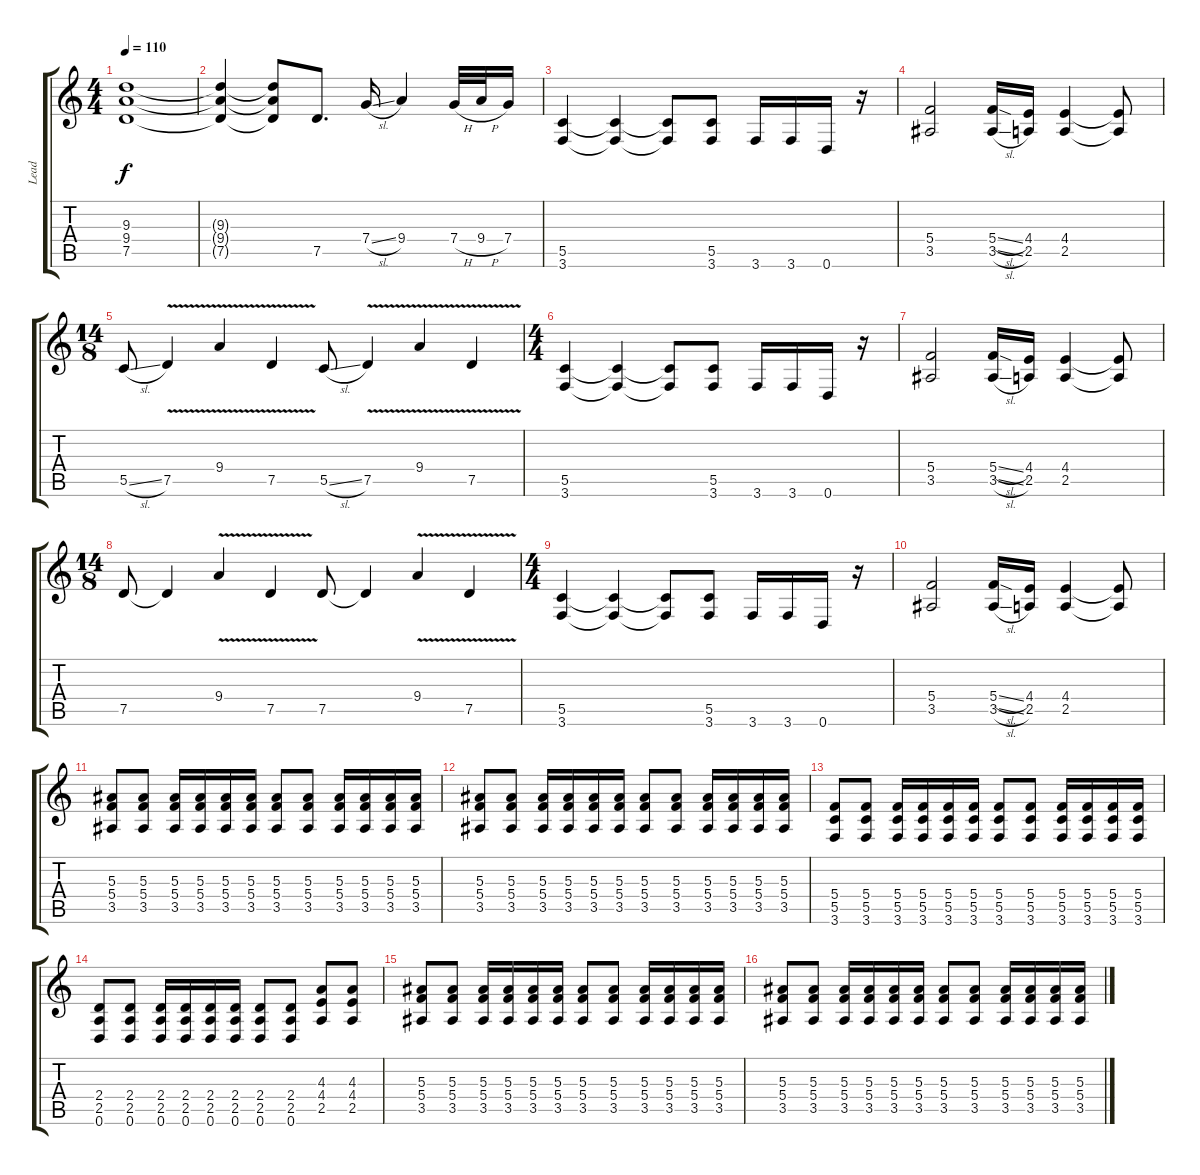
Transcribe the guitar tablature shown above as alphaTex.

\track ("Lead" "Lead") {instrument distortionguitar}
\staff {score tabs}
\tuning (D4 A3 F3 C3 G2 D2) {hide}
\ts (4 4)
\tempo 110
\clef g2
\ks c
(9.3 9.4 7.5).1{dy f} |
(9.3{t} 9.4{t} 7.5{t}).4 (9.3{t} 9.4{t} 7.5{t}).8 7.5.8{d} 7.4{sl}.16 9.4.4 7.4{h}.32 9.4{h}.32 7.4.16 |
(5.5 3.6).4 (5.5{t} 3.6{t}).4 (5.5{t} 3.6{t}).8 (5.5 3.6).8 3.6.16 3.6.16 0.6.16 r.16 |
(5.4 3.5).2 (5.4{sl} 3.5{sl}).16 (4.4 2.5).16 (4.4 2.5).4 (4.4{t} 2.5{t}).8 |
\ts (14 8)
5.5{sl}.8 7.5{v}.4 9.4{v}.4 7.5{v}.4 5.5{sl}.8 7.5{v}.4 9.4{v}.4 7.5{v}.4 |
\ts (4 4)
(5.5 3.6).4 (5.5{t} 3.6{t}).4 (5.5{t} 3.6{t}).8 (5.5 3.6).8 3.6.16 3.6.16 0.6.16 r.16 |
(5.4 3.5).2 (5.4{sl} 3.5{sl}).16 (4.4 2.5).16 (4.4 2.5).4 (4.4{t} 2.5{t}).8 |
\ts (14 8)
7.5.8 7.5{t}.4 9.4{v}.4 7.5{v}.4 7.5.8 7.5{t}.4 9.4{v}.4 7.5{v}.4 |
\ts (4 4)
(5.5 3.6).4 (5.5{t} 3.6{t}).4 (5.5{t} 3.6{t}).8 (5.5 3.6).8 3.6.16 3.6.16 0.6.16 r.16 |
(5.4 3.5).2 (5.4{sl} 3.5{sl}).16 (4.4 2.5).16 (4.4 2.5).4 (4.4{t} 2.5{t}).8 |
(5.3 5.4 3.5).8 (5.3 5.4 3.5).8 (5.3 5.4 3.5).16 (5.3 5.4 3.5).16 (5.3 5.4 3.5).16 (5.3 5.4 3.5).16 (5.3 5.4 3.5).8 (5.3 5.4 3.5).8 (5.3 5.4 3.5).16 (5.3 5.4 3.5).16 (5.3 5.4 3.5).16 (5.3 5.4 3.5).16 |
(5.3 5.4 3.5).8 (5.3 5.4 3.5).8 (5.3 5.4 3.5).16 (5.3 5.4 3.5).16 (5.3 5.4 3.5).16 (5.3 5.4 3.5).16 (5.3 5.4 3.5).8 (5.3 5.4 3.5).8 (5.3 5.4 3.5).16 (5.3 5.4 3.5).16 (5.3 5.4 3.5).16 (5.3 5.4 3.5).16 |
(5.4 5.5 3.6).8 (5.4 5.5 3.6).8 (5.4 5.5 3.6).16 (5.4 5.5 3.6).16 (5.4 5.5 3.6).16 (5.4 5.5 3.6).16 (5.4 5.5 3.6).8 (5.4 5.5 3.6).8 (5.4 5.5 3.6).16 (5.4 5.5 3.6).16 (5.4 5.5 3.6).16 (5.4 5.5 3.6).16 |
(2.4 2.5 0.6).8 (2.4 2.5 0.6).8 (2.4 2.5 0.6).16 (2.4 2.5 0.6).16 (2.4 2.5 0.6).16 (2.4 2.5 0.6).16 (2.4 2.5 0.6).8 (2.4 2.5 0.6).8 (4.3 4.4 2.5).8 (4.3 4.4 2.5).8 |
(5.3 5.4 3.5).8 (5.3 5.4 3.5).8 (5.3 5.4 3.5).16 (5.3 5.4 3.5).16 (5.3 5.4 3.5).16 (5.3 5.4 3.5).16 (5.3 5.4 3.5).8 (5.3 5.4 3.5).8 (5.3 5.4 3.5).16 (5.3 5.4 3.5).16 (5.3 5.4 3.5).16 (5.3 5.4 3.5).16 |
(5.3 5.4 3.5).8 (5.3 5.4 3.5).8 (5.3 5.4 3.5).16 (5.3 5.4 3.5).16 (5.3 5.4 3.5).16 (5.3 5.4 3.5).16 (5.3 5.4 3.5).8 (5.3 5.4 3.5).8 (5.3 5.4 3.5).16 (5.3 5.4 3.5).16 (5.3 5.4 3.5).16 (5.3 5.4 3.5).16
